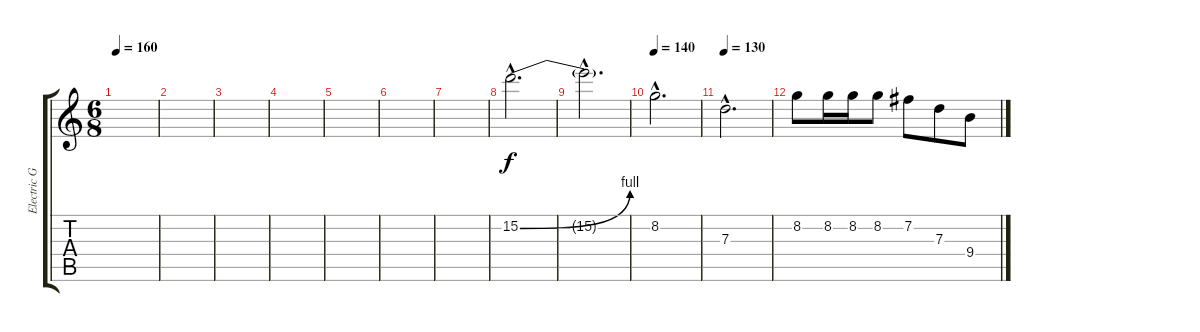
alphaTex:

\track ("Electric Guitar 1" "Electric G") {instrument distortionguitar}
\staff {score tabs}
\tuning (E4 B3 G3 D3 A2 E2) {hide}
\ts (6 8)
\tempo 160
\clef g2
\ks c
|
|
|
|
|
|
|
15.2{be (bend 0 0 60 4) hac}.2{d} |
15.2{hac t}.2{d} |
\tempo 140
8.2{hac}.2{d} |
\tempo 130
7.3{hac}.2{d} |
8.2.8 8.2.16 8.2.16 8.2.8 7.2.8 7.3.8 9.4.8
